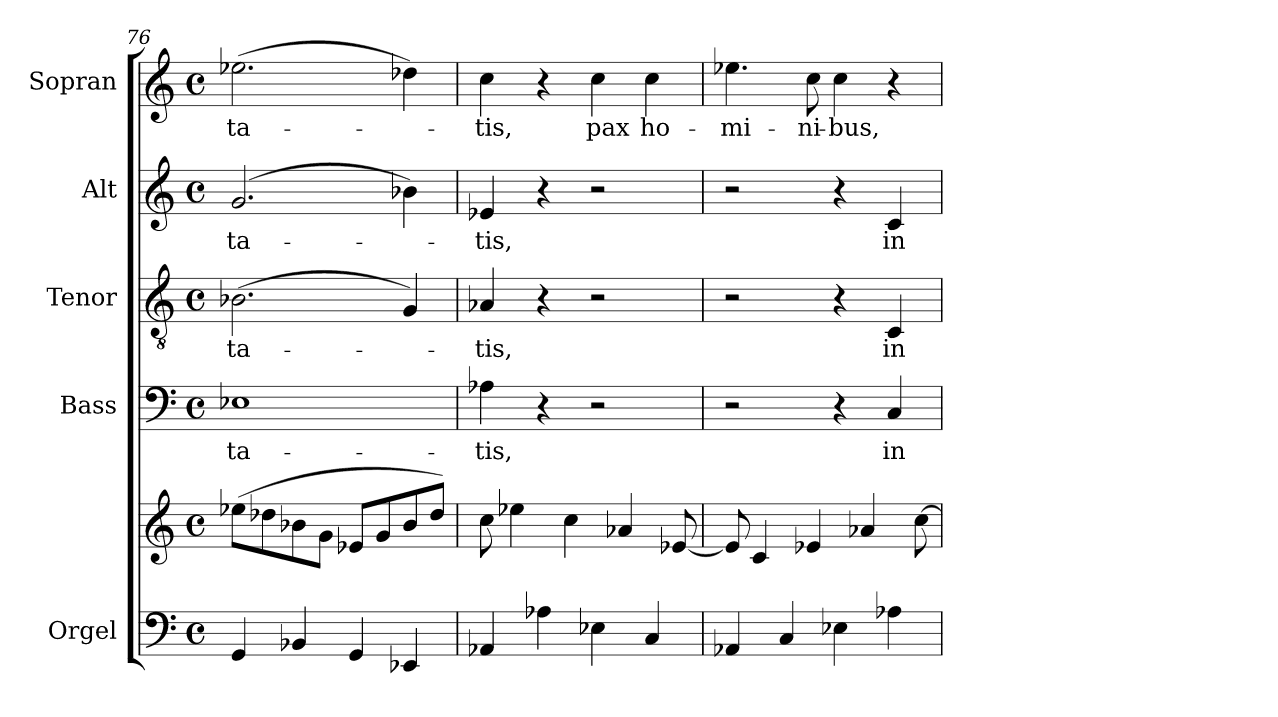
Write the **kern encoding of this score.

**kern	**kern	**kern	**text	**kern	**text	**kern	**text	**kern	**text
*part5	*part5	*part4	*part4	*part3	*part3	*part2	*part2	*part1	*part1
*staff6	*staff5	*staff4	*staff4	*staff3	*staff3	*staff2	*staff2	*staff1	*staff1
*I"Orgel	*	*I"Bass	*	*I"Tenor	*	*I"Alt	*	*I"Sopran	*
*I'Org.	*	*I'B.	*	*I'T.	*	*I'A.	*	*I'S.	*
*clefF4	*clefG2	*clefF4	*	*clefGv2	*	*clefG2	*	*clefG2	*
*k[]	*k[]	*k[]	*	*k[]	*	*k[]	*	*k[]	*
*C:	*C:	*C:	*	*C:	*	*C:	*	*C:	*
*M4/4	*M4/4	*M4/4	*	*M4/4	*	*M4/4	*	*M4/4	*
*met(c)	*met(c)	*met(c)	*	*met(c)	*	*met(c)	*	*met(c)	*
=76	=76	=76	=76	=76	=76	=76	=76	=76	=76
!	!	!	!LO:LY:b	!	!LO:LY:b	!	!LO:LY:b	!	!LO:LY:b
4GG/	(>8ee-X\L	1E-X	-ta-	(>2.B-X\	-ta-	(2.g/	-ta-	(>2.ee-X\	-ta-
.	8dd-X\	.	.	.	.	.	.	.	.
4BB-X/	8b-X\	.	.	.	.	.	.	.	.
.	8g\J	.	.	.	.	.	.	.	.
4GG/	8e-X/L	.	.	.	.	.	.	.	.
.	8g/	.	.	.	.	.	.	.	.
4EE-X/	8b-/	.	.	4G/)	.	4b-X\)	.	4dd-X\)	.
.	8dd-/J)	.	.	.	.	.	.	.	.
!!LO:LB:g=z
=77	=77	=77	=77	=77	=77	=77	=77	=77	=77
!	!	!	!LO:LY:b	!	!LO:LY:b	!	!LO:LY:b	!	!LO:LY:b
4AA-X/	8cc\	4A-X\	-tis,	4A-X/	-tis,	4e-X/	-tis,	4cc\	-tis,
.	4ee-X\	.	.	.	.	.	.	.	.
4A-X\	.	4r	.	4r	.	4r	.	4r	.
.	4cc\	.	.	.	.	.	.	.	.
!	!	!	!	!	!	!	!	!	!LO:LY:b
4E-X\	.	2r	.	2r	.	2r	.	4cc\	pax
.	4a-X/	.	.	.	.	.	.	.	.
!	!	!	!	!	!	!	!	!	!LO:LY:b
4C/	.	.	.	.	.	.	.	4cc\	ho-
.	[8e-X/	.	.	.	.	.	.	.	.
=78	=78	=78	=78	=78	=78	=78	=78	=78	=78
!	!	!	!	!	!	!	!	!	!LO:LY:b
4AA-X/	8e-/]	2r	.	2r	.	2r	.	4.ee-X\	-mi-
.	4c/	.	.	.	.	.	.	.	.
4C/	.	.	.	.	.	.	.	.	.
!	!	!	!	!	!	!	!	!	!LO:LY:b
.	4e-X/	.	.	.	.	.	.	8cc\	-ni-
!	!	!	!	!	!	!	!	!	!LO:LY:b
4E-X\	.	4r	.	4r	.	4r	.	4cc\	-bus,
.	4a-X/	.	.	.	.	.	.	.	.
!	!	!	!LO:LY:b	!	!LO:LY:b	!	!LO:LY:b	!	!
4A-X\	.	4C/	in	4C/	in	4c/	in	4r	.
.	[8cc\	.	.	.	.	.	.	.	.
=	=	=	=	=	=	=	=	=	=
*-	*-	*-	*-	*-	*-	*-	*-	*-	*-
